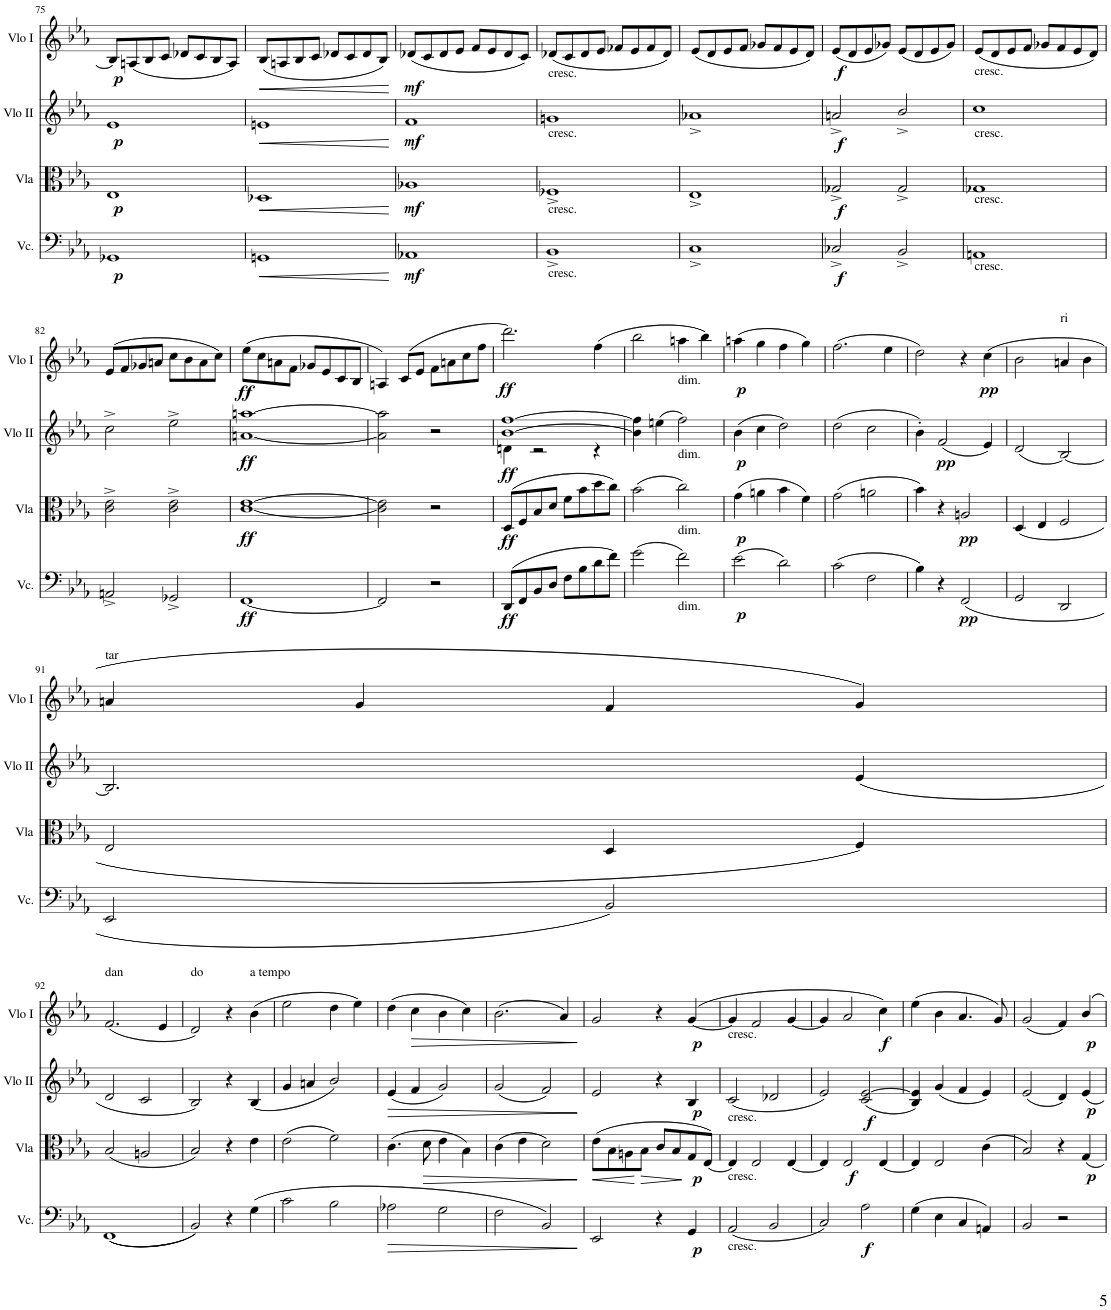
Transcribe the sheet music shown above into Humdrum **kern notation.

**kern	**dynam	**kern	**dynam	**kern	**dynam	**kern	**dynam
*part4	*part4	*part3	*part3	*part2	*part2	*part1	*part1
*staff4	*staff4	*staff3	*staff3	*staff2	*staff2	*staff1	*staff1
*I"Violoncello	*	*I"Viola	*	*I"Violino II	*	*I"Violino I	*
*I'Vc.	*	*I'Vla	*	*I'Vlo II	*	*I'Vlo I	*
!!LO:PB:g=z
*clefF4	*	*clefC3	*	*clefG2	*	*clefG2	*
*k[b-e-a-]	*	*k[b-e-a-]	*	*k[b-e-a-]	*	*k[b-e-a-]	*
*M4/4	*	*M4/4	*	*M4/4	*	*M4/4	*
*met(c)	*	*met(c)	*	*met(c)	*	*met(c)	*
=75	=75	=75	=75	=75	=75	=75	=75
!	!LO:DY:b	!	!LO:DY:b	!	!LO:DY:b	!	!LO:DY:b
1GG-X	p	1E-	p	1e-	p	8B-/L]	p
.	.	.	.	.	.	(8An/	.
.	.	.	.	.	.	8B-/	.
.	.	.	.	.	.	8c/J	.
.	.	.	.	.	.	8d-X/L	.
.	.	.	.	.	.	8c/	.
.	.	.	.	.	.	8B-/	.
.	.	.	.	.	.	8A/J)	.
=76	=76	=76	=76	=76	=76	=76	=76
!	!LO:HP:b	!	!LO:HP:b	!	!LO:HP:b	!	!LO:HP:b
1GGn	<	1D-X	<	1en	<	(8B-/L	<
.	.	.	.	.	.	8An/	.
.	.	.	.	.	.	8B-/	.
.	.	.	.	.	.	8c/J	.
.	.	.	.	.	.	8d-X/L	.
.	.	.	.	.	.	8c/	.
.	.	.	.	.	.	8d-/	.
.	.	.	.	.	.	8B-/J)	.
.	[	.	[	.	[	.	[
=77	=77	=77	=77	=77	=77	=77	=77
!	!LO:DY:b	!	!LO:DY:b	!	!LO:DY:b	!	!LO:DY:b
1AA-X	mf	1A-X	mf	1f	mf	(8d-X/L	mf
.	.	.	.	.	.	8c/	.
.	.	.	.	.	.	8d-/	.
.	.	.	.	.	.	8e-/J	.
.	.	.	.	.	.	8f/L	.
.	.	.	.	.	.	8e-/	.
.	.	.	.	.	.	8d-/	.
.	.	.	.	.	.	8c/J)	.
=78	=78	=78	=78	=78	=78	=78	=78
!	!	!	!	!	!	!LO:TX:b:t=cresc.	!
!	!	!	!	!LO:TX:b:t=cresc.	!	!	!
!	!	!LO:TX:b:t=cresc.	!	!	!	!	!
!LO:TX:b:t=cresc.	!	!	!	!	!	!	!
1BB-^	.	1F-X^	.	1gn	.	(8d-X/L	.
.	.	.	.	.	.	8c/	.
.	.	.	.	.	.	8d-/	.
.	.	.	.	.	.	8e-/J	.
.	.	.	.	.	.	8f-X/L	.
.	.	.	.	.	.	8e-/	.
.	.	.	.	.	.	8f-/	.
.	.	.	.	.	.	8d-/J)	.
=79	=79	=79	=79	=79	=79	=79	=79
1C^	.	1E-^	.	1a-X^	.	(8e-/L	.
.	.	.	.	.	.	8d/	.
.	.	.	.	.	.	8e-/	.
.	.	.	.	.	.	8f/J	.
.	.	.	.	.	.	8g-X/L	.
.	.	.	.	.	.	8f/	.
.	.	.	.	.	.	8e-/	.
.	.	.	.	.	.	8d/J)	.
=80	=80	=80	=80	=80	=80	=80	=80
!	!LO:DY:b	!	!LO:DY:b	!	!LO:DY:b	!	!LO:DY:b
2C-X^/	f	2G-X^/	f	2an^/	f	(8e-/L	f
.	.	.	.	.	.	8d/	.
.	.	.	.	.	.	8e-/	.
.	.	.	.	.	.	8g-X/J)	.
2BB-^/	.	2G-^/	.	2b-^/	.	(8e-/L	.
.	.	.	.	.	.	8d/	.
.	.	.	.	.	.	8e-/	.
.	.	.	.	.	.	8g-/J)	.
=81	=81	=81	=81	=81	=81	=81	=81
!	!	!	!	!	!	!LO:TX:b:t=cresc.	!
!	!	!	!	!LO:TX:b:t=cresc.	!	!	!
!	!	!LO:TX:b:t=cresc.	!	!	!	!	!
!LO:TX:b:t=cresc.	!	!	!	!	!	!	!
1AAn	.	1G-X	.	1cc	.	(8e-/L	.
.	.	.	.	.	.	8d/	.
.	.	.	.	.	.	8e-/	.
.	.	.	.	.	.	8f/J	.
.	.	.	.	.	.	8g-X/L	.
.	.	.	.	.	.	8f/	.
.	.	.	.	.	.	8e-/	.
.	.	.	.	.	.	8d/J)	.
!!LO:LB:g=z
=82	=82	=82	=82	=82	=82	=82	=82
2AAn^/	.	2c\^ 2e-\^	.	2cc^\	.	(8e-/L	.
.	.	.	.	.	.	8f/	.
.	.	.	.	.	.	8g-X/	.
.	.	.	.	.	.	8an/J	.
2GG-X^/	.	2c\^ 2e-\^	.	2ee-^\	.	8cc\L	.
.	.	.	.	.	.	8b-\	.
.	.	.	.	.	.	8a\	.
.	.	.	.	.	.	8cc\J)	.
=83	=83	=83	=83	=83	=83	=83	=83
!	!LO:DY:b	!	!LO:DY:b	!	!LO:DY:b	!	!LO:DY:b
[1FF	ff	[1c [1e-	ff	[1an [1aan	ff	(8ee-\L	ff
.	.	.	.	.	.	8cc\	.
.	.	.	.	.	.	8an\	.
.	.	.	.	.	.	8f\J	.
.	.	.	.	.	.	8g-X/L	.
.	.	.	.	.	.	8e-/	.
.	.	.	.	.	.	8c/	.
.	.	.	.	.	.	8B-/J	.
=84	=84	=84	=84	=84	=84	=84	=84
2FF/]	.	2c\] 2e-\]	.	2a\] 2aa\]	.	4An/)	.
.	.	.	.	.	.	(8c/L	.
.	.	.	.	.	.	8e-/J	.
2r	.	2r	.	2r	.	8f\L	.
.	.	.	.	.	.	8an\	.
.	.	.	.	.	.	8cc\	.
.	.	.	.	.	.	8ff\J	.
=85	=85	=85	=85	=85	=85	=85	=85
*	*	*	*	*^	*	*	*
!	!LO:DY:b	!	!LO:DY:b	!	!	!LO:DY:b	!	!LO:DY:b
(8DD/L	ff	(8D/L	ff	[1b- [1ff	4dn\	ff	2.ddd\)	ff
8FF/	.	8F/	.	.	.	.	.	.
8BB-/	.	8B-/	.	.	2r	.	.	.
8D/J	.	8d/J	.	.	.	.	.	.
8F\L	.	8f\L	.	.	.	.	.	.
8B-\	.	8b-\	.	.	.	.	.	.
8d\	.	8dd\	.	.	4r	.	(4ff\	.
8f\J)	.	8cc\J)	.	.	.	.	.	.
*	*	*	*	*v	*v	*	*	*
=86	=86	=86	=86	=86	=86	=86	=86
(2g\	.	(2b-\	.	4b-\] 4ff\]	.	2bb-\	.
.	.	.	.	(4een\	.	.	.
!	!	!	!	!	!	!LO:TX:b:t=dim.	!
!	!	!	!	!LO:TX:b:t=dim.	!	!	!
!	!	!LO:TX:b:t=dim.	!	!	!	!	!
!LO:TX:b:t=dim.	!	!	!	!	!	!	!
2f\)	.	2cc\)	.	2ff\)	.	4aan\	.
.	.	.	.	.	.	4bb-\)	.
=87	=87	=87	=87	=87	=87	=87	=87
!	!LO:DY:b	!	!LO:DY:b	!	!LO:DY:b	!	!LO:DY:b
(2e-\	p	(4g\	p	(4b-\	p	(4aan\	p
.	.	4an\	.	4cc\	.	4gg\	.
2d\)	.	4b-\	.	2dd\)	.	4ff\	.
.	.	4f\)	.	.	.	4gg\)	.
=88	=88	=88	=88	=88	=88	=88	=88
(2c\	.	(2g\	.	(2dd\	.	(2.ff\	.
2F\	.	2an\	.	2cc\	.	.	.
.	.	.	.	.	.	4ee-\	.
=89	=89	=89	=89	=89	=89	=89	=89
4B-\)	.	4b-\)	.	4b-'\)	.	2dd\)	.
!	!	!	!	!	!LO:DY:b	!	!
4r	.	4r	.	(2f/	pp	.	.
!	!LO:DY:b	!	!LO:DY:b	!	!	!	!
(2FF/	pp	2An/	pp	.	.	4r	.
!	!	!	!	!	!	!	!LO:DY:b
.	.	.	.	4e-/)	.	(4cc\	pp
=90	=90	=90	=90	=90	=90	=90	=90
2GG/	.	(4D/	.	(2d/	.	2b-\	.
.	.	4E-/	.	.	.	.	.
!	!	!	!	!	!	!LO:TX:a:t=ri	!
2DD/	.	2F/	.	[2B-/)	.	4an/	.
.	.	.	.	.	.	4b-\	.
!!LO:LB:g=z
=91	=91	=91	=91	=91	=91	=91	=91
!	!	!	!	!	!	!LO:TX:a:t=tar	!
2EE-/	.	2E-/	.	2.B-/]	.	4an/	.
.	.	.	.	.	.	4g/	.
2BB-/)	.	4D/	.	.	.	4f/	.
.	.	4F/)	.	(4e-/	.	4g/)	.
!!LO:LB:g=z
=92	=92	=92	=92	=92	=92	=92	=92
!	!	!	!	!	!	!LO:TX:a:t=dan	!
((1FF	.	(2B-/	.	2d/	.	(2.f/	.
.	.	2An/	.	2c/	.	.	.
.	.	.	.	.	.	4e-/	.
=93	=93	=93	=93	=93	=93	=93	=93
!	!	!	!	!	!	!LO:TX:a:t=do	!
2BB-/))	.	2B-/)	.	2B-/)	.	2d/)	.
4r	.	4r	.	4r	.	4r	.
!	!	!	!	!	!	!LO:TX:a:t=a tempo	!
(4G\	.	4e-\	.	(4B-/	.	(4b-\	.
=94	=94	=94	=94	=94	=94	=94	=94
2c\	.	(2e-\	.	4g/	.	2ee-\	.
.	.	.	.	4an/	.	.	.
2B-\	.	2f\)	.	2b-/)	.	4dd\	.
.	.	.	.	.	.	4ee-\)	.
=95	=95	=95	=95	=95	=95	=95	=95
!	!LO:HP:b	!	!	!	!LO:HP:b	!	!
2A-X\	>	(4.c\	.	(4e-/	>	(4dd\	.
!	!	!	!	!	!	!	!LO:HP:b
.	.	.	.	4f/	.	4cc\	>
!	!	!	!LO:HP:b	!	!	!	!
.	.	8d\	>	.	.	.	.
2G\	.	4e-\	.	2g/)	.	4b-\	.
.	.	4B-\)	.	.	.	4cc\)	.
=96	=96	=96	=96	=96	=96	=96	=96
2F\	.	(4c\	.	(2g/	.	(2.b-\	.
.	.	4e-\	.	.	.	.	.
2BB-/)	.	2d\)	.	2f/)	.	.	.
.	.	.	.	.	.	4a-/)	.
.	]	.	]	.	]	.	]
=97	=97	=97	=97	=97	=97	=97	=97
!	!	!	!LO:HP:b	!	!	!	!
2EE-/	.	(8e-\L	<	2e-/	.	2g/	.
.	.	8B-\	.	.	.	.	.
.	.	8An\	.	.	.	.	.
!	!	!	!LO:HP:n=1:b	!	!	!	!
.	.	8B-\J	[ >	.	.	.	.
4r	.	8c/L	.	4r	.	4r	.
.	.	8B-/	.	.	.	.	.
!	!LO:DY:b	!	!LO:DY:n=1:b	!	!LO:DY:b	!	!LO:DY:b
4GG/	p	8G/	] p	4B-/	p	([4g/	p
.	.	[8E-/J)	.	.	.	.	.
=98	=98	=98	=98	=98	=98	=98	=98
!	!	!	!	!	!	!LO:TX:b:t=cresc.	!
!	!	!	!	!LO:TX:b:t=cresc.	!	!	!
!	!	!LO:TX:b:t=cresc.	!	!	!	!	!
!LO:TX:b:t=cresc.	!	!	!	!	!	!	!
(2AA-/	.	4E-/]	.	(2c/	.	4g/]	.
.	.	2E-/	.	.	.	2f/	.
2BB-/	.	.	.	2d-X/	.	.	.
.	.	[4E-/	.	.	.	[4g/	.
=99	=99	=99	=99	=99	=99	=99	=99
2C/)	.	4E-/]	.	2e-/)	.	4g/]	.
!	!	!	!LO:DY:b	!	!	!	!
.	.	2E-/	f	.	.	2a-/	.
!	!LO:DY:b	!	!	!	!LO:DY:b	!	!
2A-\	f	.	.	(2c/ [2e-/	f	.	.
!	!	!	!	!	!	!	!LO:DY:b
.	.	[4E-/	.	.	.	4cc\)	f
=100	=100	=100	=100	=100	=100	=100	=100
(4G\	.	4E-/]	.	4B-/ 4e-/])	.	(4ee-\	.
4E-\	.	2E-/	.	(4g/	.	4b-\	.
4C/	.	.	.	4f/	.	4.a-/	.
4AAn/)	.	(4c\	.	4e-/)	.	.	.
.	.	.	.	.	.	8g/)	.
=101	=101	=101	=101	=101	=101	=101	=101
2BB-/	.	2B-/)	.	(2e-/	.	(2g/	.
2r	.	4r	.	4d/)	.	4f/)	.
!	!	!	!LO:DY:b	!	!LO:DY:b	!	!LO:DY:b
.	.	4G/	p	4e-/	p	4b-/	p
=	=	=	=	=	=	=	=
*-	*-	*-	*-	*-	*-	*-	*-
